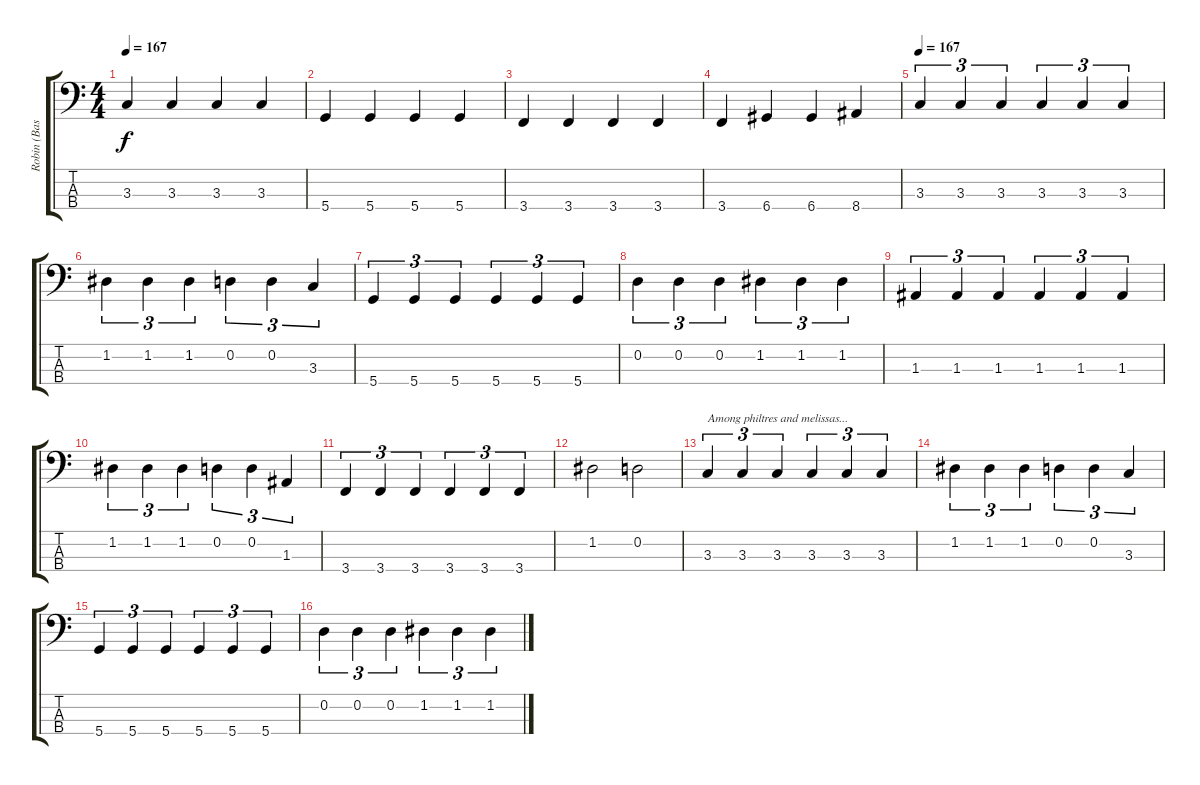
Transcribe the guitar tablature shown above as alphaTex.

\track ("Robin (Bass)" "Robin (Bas") {instrument electricbasspick}
\staff {score tabs}
\tuning (G2 D2 A1 D1) {hide}
\ts (4 4)
\tempo 167
\clef f4
\ks c
3.3.4{dy f} 3.3.4 3.3.4 3.3.4 |
5.4.4 5.4.4 5.4.4 5.4.4 |
3.4.4 3.4.4 3.4.4 3.4.4 |
3.4.4 6.4.4 6.4.4 8.4.4 |
\tempo 167
3.3.4{tu (3 2)} 3.3.4{tu (3 2)} 3.3.4{tu (3 2)} 3.3.4{tu (3 2)} 3.3.4{tu (3 2)} 3.3.4{tu (3 2)} |
1.2.4{tu (3 2)} 1.2.4{tu (3 2)} 1.2.4{tu (3 2)} 0.2.4{tu (3 2)} 0.2.4{tu (3 2)} 3.3.4{tu (3 2)} |
5.4.4{tu (3 2)} 5.4.4{tu (3 2)} 5.4.4{tu (3 2)} 5.4.4{tu (3 2)} 5.4.4{tu (3 2)} 5.4.4{tu (3 2)} |
0.2.4{tu (3 2)} 0.2.4{tu (3 2)} 0.2.4{tu (3 2)} 1.2.4{tu (3 2)} 1.2.4{tu (3 2)} 1.2.4{tu (3 2)} |
1.3.4{tu (3 2)} 1.3.4{tu (3 2)} 1.3.4{tu (3 2)} 1.3.4{tu (3 2)} 1.3.4{tu (3 2)} 1.3.4{tu (3 2)} |
1.2.4{tu (3 2)} 1.2.4{tu (3 2)} 1.2.4{tu (3 2)} 0.2.4{tu (3 2)} 0.2.4{tu (3 2)} 1.3.4{tu (3 2)} |
3.4.4{tu (3 2)} 3.4.4{tu (3 2)} 3.4.4{tu (3 2)} 3.4.4{tu (3 2)} 3.4.4{tu (3 2)} 3.4.4{tu (3 2)} |
1.2.2 0.2.2 |
3.3.4{tu (3 2) txt "Among philtres and melissas..."} 3.3.4{tu (3 2)} 3.3.4{tu (3 2)} 3.3.4{tu (3 2)} 3.3.4{tu (3 2)} 3.3.4{tu (3 2)} |
1.2.4{tu (3 2)} 1.2.4{tu (3 2)} 1.2.4{tu (3 2)} 0.2.4{tu (3 2)} 0.2.4{tu (3 2)} 3.3.4{tu (3 2)} |
5.4.4{tu (3 2)} 5.4.4{tu (3 2)} 5.4.4{tu (3 2)} 5.4.4{tu (3 2)} 5.4.4{tu (3 2)} 5.4.4{tu (3 2)} |
0.2.4{tu (3 2)} 0.2.4{tu (3 2)} 0.2.4{tu (3 2)} 1.2.4{tu (3 2)} 1.2.4{tu (3 2)} 1.2.4{tu (3 2)}
